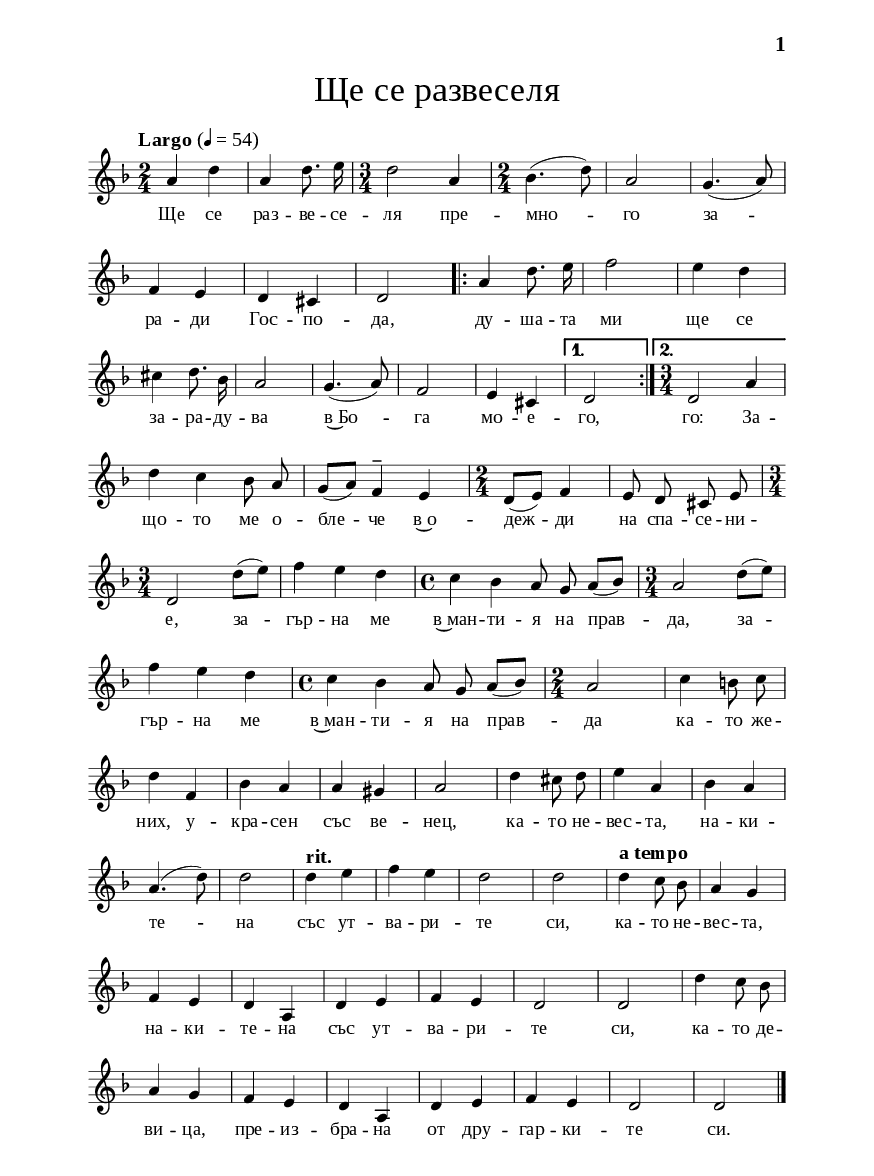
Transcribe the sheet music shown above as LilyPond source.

\version "2.24.4"

% include paper part and global functions
\include "include/globals.ily"

\bookpart {
  \label #'ref021
  \tocItem \markup "Ще се развеселя"
\paper {
  print-all-headers = ##t
  print-page-number = ##t
  print-first-page-number = ##t


  % put page numbers on the bottom
  oddHeaderMarkup = \markup {

    \fill-line {
      ""
      \if \should-print-page-number  \abs-fontsize #10 {
        \bold \fromproperty #'page:page-number-string

      }
    }
  }
  evenHeaderMarkup = \markup {

    \fill-line {
      \if \should-print-page-number \abs-fontsize #10 {
        \bold  \fromproperty #'page:page-number-string
        ""
      }
    }
  }

  oddFooterMarkup = \markup ""

  evenFooterMarkup = ""
  left-margin = 1.5\cm
  right-margin = 1.5\cm
  top-margin = 1\cm
  bottom-margin = 1.2\cm
  ragged-bottom = ##t % do not spread the staves to fill the whole vertical space
  top-markup-spacing.basic-distance = 6\mm % margin between page number and system for the first page
  top-system-spacing.basic-distance = 10\mm % margin between page number and system for the other pages 

  % change distance between staves
  system-system-spacing =
  #'((basic-distance . 14)
     (minimum-distance . 6)
     (padding . 1)
     (stretchability . 12))
}
  \score {
    \include "include/score-layout.ily"

  \new Voice \absolute {
      \clef treble
      \key d \minor
      \time 2/4
      \tempoFunc "Largo" 4 "54"
      \autoBeamOff

      a'4 d''4 | a'4 d''8. e''16 | \time 3/4 d''2 a'4 | \time 2/4 bes'4. ( d''8 ) | a'2 | g'4. ( a'8 ) | \break

      f'4 e'4 | d'4 cis'4 | d'2 | \repeat volta 2 {
        a'4 d''8. e''16 | f''2 | e''4 d''4  \break

        cis''4 d''8. bes'16 | a'2 | g'4. ( a'8 ) | f'2 | e'4 cis'4 |
      } \alternative { {d'2 } {\time 3/4 d'2 a'4} } \break

      d''4 c''4 bes'8 a'8 | g'8([a'8]) f'4^- e'4 | \time 2/4 d'8([e'8]) f'4 | e'8 d'8 cis'8 e'8 | \break

      \time 3/4 d'2 d''8 ([e''8]) | f''4 e''4 d''4 | \time 4/4 c''4 bes'4 a'8 g'8 a'8([bes'8]) | \time 3/4 a'2 d''8 ([e''8]) | \break

      f''4 e''4 d''4 | \time 4/4 c''4 bes'4 a'8 g'8 a'8 ([bes'8]) | \time 2/4 a'2 | c''4 b'8 c'' | \break

      d''4 f'4 | bes'4 a'4 | a'4 gis'4 | a'2 | d''4 cis''8 d''8 | e''4 a'4 | bes'4 a'4 |

      a'4. ( d''8 ) | d''2 | \tempo "rit." d''4 e''4 | f''4 e''4 | d''2 | d''2 | \tempo "a tempo" d''4 c''8 bes'8 | a'4 g'4 | \break

      f'4 e'4 | d'4 a4 | d'4 e'4 | f'4 e'4 | d'2 | d'2 | d''4 c''8\noBeam bes'8 | \break

      a'4 g'4 | f'4 e'4 | d'4 a4 | d'4 e'4 | f'4 e'4 | d'2 | d'2 | \bar "|."
    }

    \addlyrics {
      Ще се раз -- ве -- се -- ля пре -- мно -- го за --
      ра -- ди Гос -- по -- да, ду -- ша -- та ми ще се
      за -- ра -- ду -- ва в~Бо -- га мо -- е -- го, го: За --
      що -- то ме о -- бле -- че в~o -- деж -- ди на спа -- се -- ни --
      е, за -- гър -- на ме в~ман -- ти -- я на прав -- да, за --
      гър -- на ме в~ман -- ти -- я на прав -- да ка -- то же --
      них, у -- кра -- сен със ве -- нец, ка -- то не -- вес -- та, на -- ки --
      те -- на със ут -- ва -- ри -- те си, ка -- то не -- вес -- та,
      на -- ки -- те -- на със ут -- ва -- ри -- те си, ка -- то де --
      ви -- ца, пре -- из -- бра -- на от дру -- гар -- ки -- те си.
    }

    \header {
      title = \titleFunc #'ref_desc_4 "Ще се развеселя" "Šte se razveselja"
    }

    \midi{}

  } % score


} % bookpart